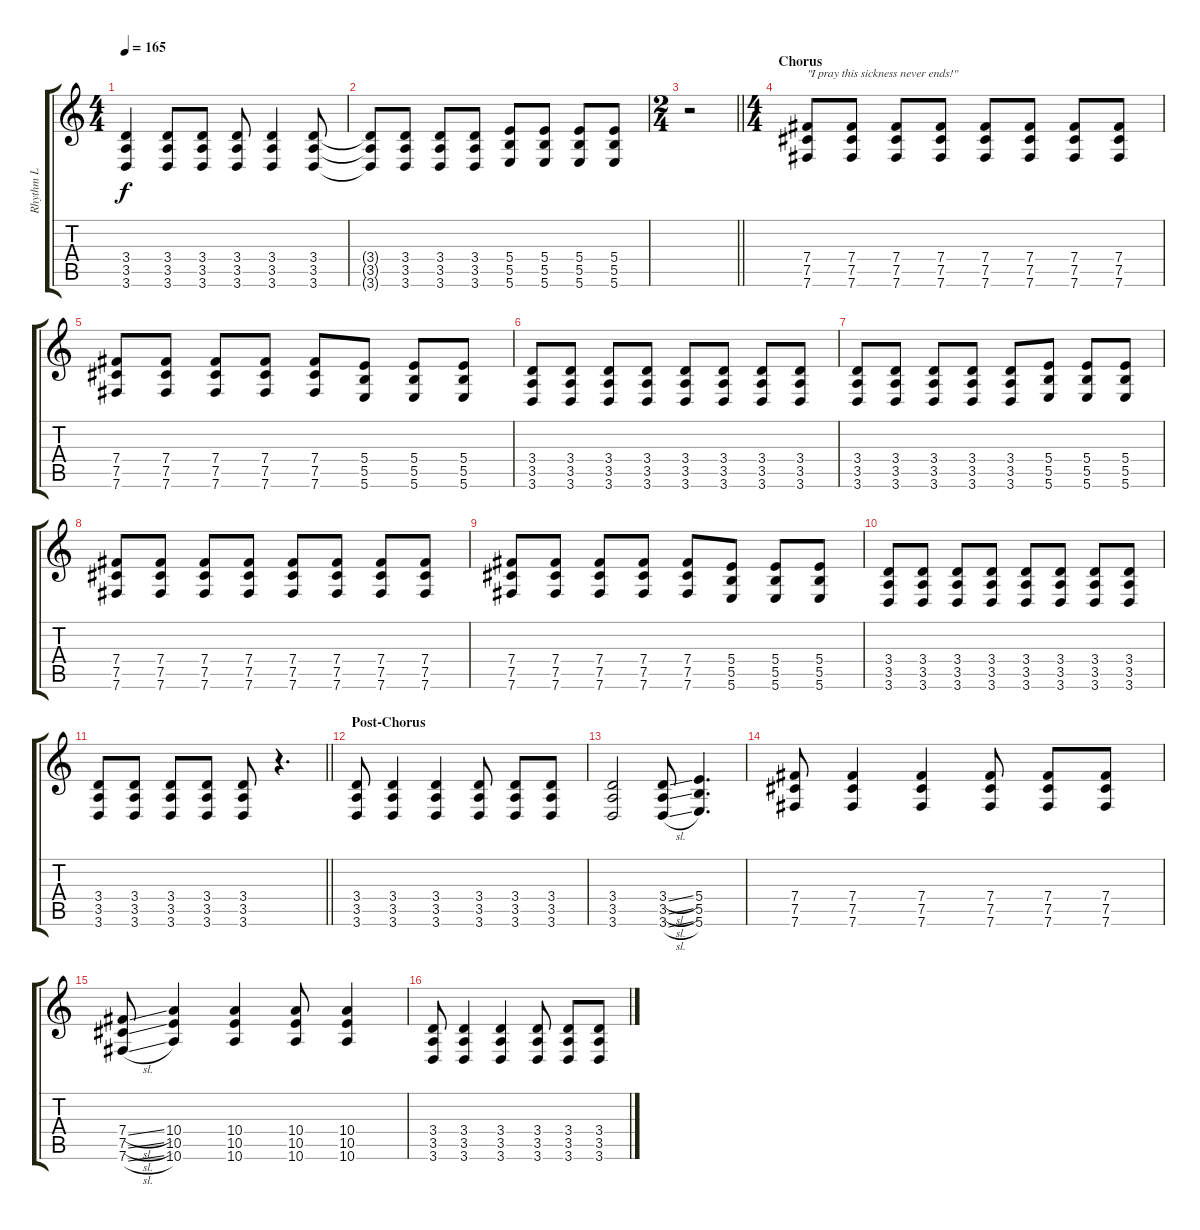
\track ("Rhythm L" "Rhythm L") {instrument distortionguitar}
\staff {score tabs}
\tuning (Db4 Ab3 E3 B2 Gb2 B1) {hide}
\ts (4 4)
\tempo 165
\clef g2
\ks c
(3.4 3.5 3.6).4{dy f} (3.4 3.5 3.6).8 (3.4 3.5 3.6).8 (3.4 3.5 3.6).8 (3.4 3.5 3.6).4 (3.4 3.5 3.6).8 |
(3.4{t} 3.5{t} 3.6{t}).8 (3.4 3.5 3.6).8 (3.4 3.5 3.6).8 (3.4 3.5 3.6).8 (5.4 5.5 5.6).8 (5.4 5.5 5.6).8 (5.4 5.5 5.6).8 (5.4 5.5 5.6).8 |
\ts (2 4)
\barLineRight lightlight
r.2 |
\ts (4 4)
\section ("" "Chorus")
(7.4 7.5 7.6).8{txt "\"I pray this sickness never ends!\""} (7.4 7.5 7.6).8 (7.4 7.5 7.6).8 (7.4 7.5 7.6).8 (7.4 7.5 7.6).8 (7.4 7.5 7.6).8 (7.4 7.5 7.6).8 (7.4 7.5 7.6).8 |
(7.4 7.5 7.6).8 (7.4 7.5 7.6).8 (7.4 7.5 7.6).8 (7.4 7.5 7.6).8 (7.4 7.5 7.6).8 (5.4 5.5 5.6).8 (5.4 5.5 5.6).8 (5.4 5.5 5.6).8 |
(3.4 3.5 3.6).8 (3.4 3.5 3.6).8 (3.4 3.5 3.6).8 (3.4 3.5 3.6).8 (3.4 3.5 3.6).8 (3.4 3.5 3.6).8 (3.4 3.5 3.6).8 (3.4 3.5 3.6).8 |
(3.4 3.5 3.6).8 (3.4 3.5 3.6).8 (3.4 3.5 3.6).8 (3.4 3.5 3.6).8 (3.4 3.5 3.6).8 (5.4 5.5 5.6).8 (5.4 5.5 5.6).8 (5.4 5.5 5.6).8 |
(7.4 7.5 7.6).8 (7.4 7.5 7.6).8 (7.4 7.5 7.6).8 (7.4 7.5 7.6).8 (7.4 7.5 7.6).8 (7.4 7.5 7.6).8 (7.4 7.5 7.6).8 (7.4 7.5 7.6).8 |
(7.4 7.5 7.6).8 (7.4 7.5 7.6).8 (7.4 7.5 7.6).8 (7.4 7.5 7.6).8 (7.4 7.5 7.6).8 (5.4 5.5 5.6).8 (5.4 5.5 5.6).8 (5.4 5.5 5.6).8 |
(3.4 3.5 3.6).8 (3.4 3.5 3.6).8 (3.4 3.5 3.6).8 (3.4 3.5 3.6).8 (3.4 3.5 3.6).8 (3.4 3.5 3.6).8 (3.4 3.5 3.6).8 (3.4 3.5 3.6).8 |
\barLineRight lightlight
(3.4 3.5 3.6).8 (3.4 3.5 3.6).8 (3.4 3.5 3.6).8 (3.4 3.5 3.6).8 (3.4 3.5 3.6).8 r.4{d} |
\section ("" "Post-Chorus")
(3.4 3.5 3.6).8 (3.4 3.5 3.6).4 (3.4 3.5 3.6).4 (3.4 3.5 3.6).8 (3.4 3.5 3.6).8 (3.4 3.5 3.6).8 |
(3.4 3.5 3.6).2 (3.4{sl} 3.5{sl} 3.6{sl}).8 (5.4 5.5 5.6).4{d} |
(7.4 7.5 7.6).8 (7.4 7.5 7.6).4 (7.4 7.5 7.6).4 (7.4 7.5 7.6).8 (7.4 7.5 7.6).8 (7.4 7.5 7.6).8 |
(7.4{sl} 7.5{sl} 7.6{sl}).8 (10.4 10.5 10.6).4 (10.4 10.5 10.6).4 (10.4 10.5 10.6).8 (10.4 10.5 10.6).4 |
(3.4 3.5 3.6).8 (3.4 3.5 3.6).4 (3.4 3.5 3.6).4 (3.4 3.5 3.6).8 (3.4 3.5 3.6).8 (3.4 3.5 3.6).8
